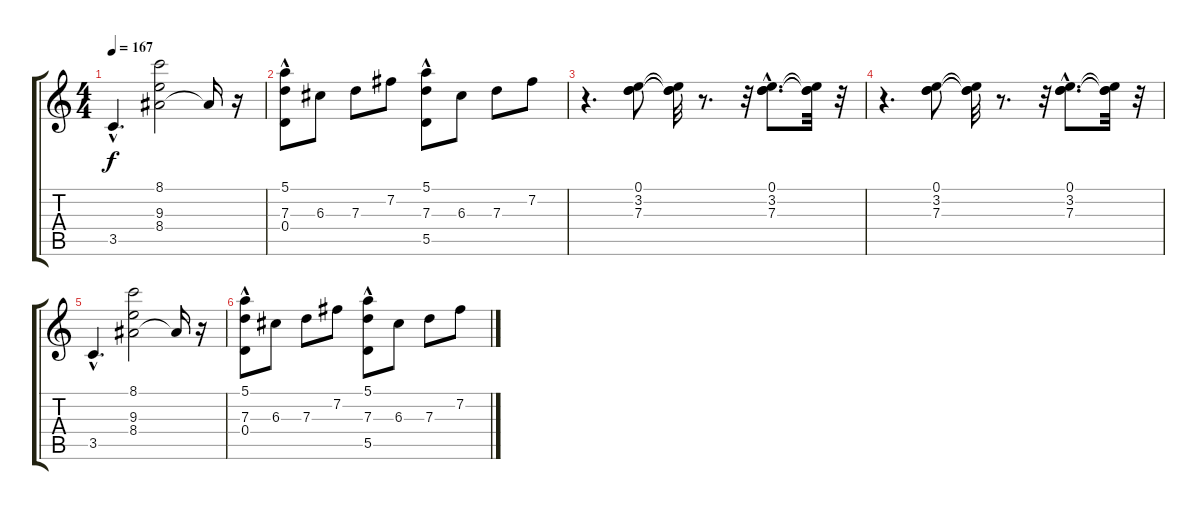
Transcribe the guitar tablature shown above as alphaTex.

\track "" {instrument acousticguitarsteel}
\staff {score tabs}
\tuning (E4 B3 G3 D3 A2 E2) {hide}
\ts (4 4)
\tempo 167
\clef g2
\ks c
3.5{hac}.4{d dy f} (8.1 9.3 8.4).2 8.4{t}.16 r.16 |
(5.1{hac} 7.3 0.4{hac}).8 6.3.8 7.3.8 7.2.8 (5.1{hac} 7.3 5.5{hac}).8 6.3.8 7.3.8 7.2.8 |
r.4{d} (0.1 3.2 7.3).8 (0.1{t} 3.2{t} 7.3{t}).32 r.8{d} r.32 (0.1{hac} 3.2{hac} 7.3{hac}).8{d} (0.1{t} 3.2{t} 7.3{t}).32 r.32 |
r.4{d} (0.1 3.2 7.3).8 (0.1{t} 3.2{t} 7.3{t}).32 r.8{d} r.32 (0.1{hac} 3.2{hac} 7.3{hac}).8{d} (0.1{t} 3.2{t} 7.3{t}).32 r.32 |
3.5{hac}.4{d} (8.1 9.3 8.4).2 8.4{t}.16 r.16 |
(5.1{hac} 7.3 0.4{hac}).8 6.3.8 7.3.8 7.2.8 (5.1{hac} 7.3 5.5{hac}).8 6.3.8 7.3.8 7.2.8
